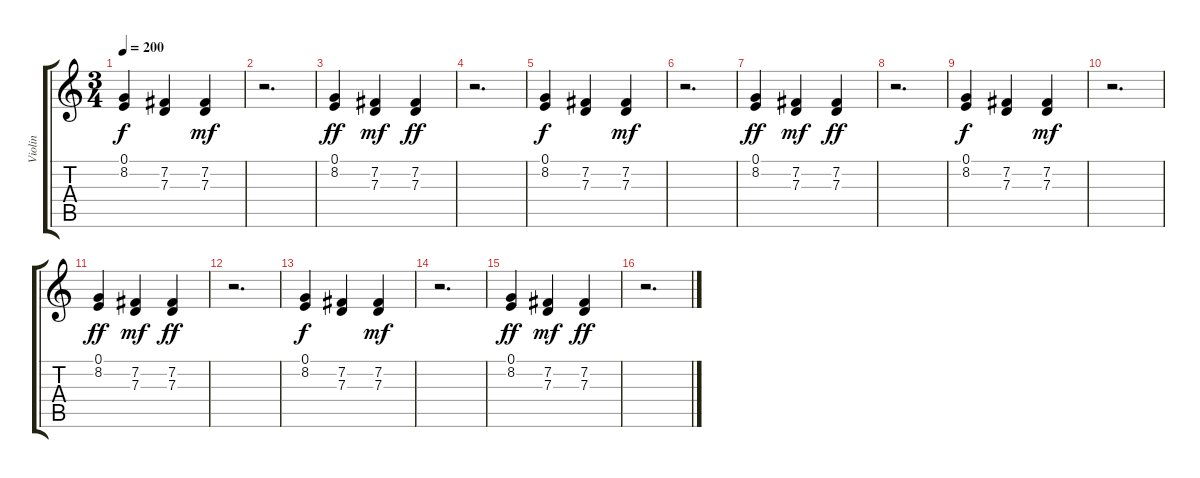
\track ("Violin" "Violin") {instrument stringensemble1}
\staff {score tabs}
\tuning (E4 B3 G3 D3 A2 E2) {hide}
\ts (3 4)
\tempo 200
\clef g2
\ks c
(0.1 8.2).4{dy f} (7.2 7.3).4 (7.2 7.3).4{dy mf} |
r.2{d} |
(0.1 8.2).4{dy ff} (7.2 7.3).4{dy mf} (7.2 7.3).4{dy ff} |
r.2{d} |
(0.1 8.2).4{dy f} (7.2 7.3).4 (7.2 7.3).4{dy mf} |
r.2{d} |
(0.1 8.2).4{dy ff} (7.2 7.3).4{dy mf} (7.2 7.3).4{dy ff} |
r.2{d} |
(0.1 8.2).4{dy f} (7.2 7.3).4 (7.2 7.3).4{dy mf} |
r.2{d} |
(0.1 8.2).4{dy ff volume 12} (7.2 7.3).4{dy mf volume 10} (7.2 7.3).4{dy ff} |
r.2{d} |
(0.1 8.2).4{dy f volume 8} (7.2 7.3).4{volume 7} (7.2 7.3).4{dy mf} |
r.2{d} |
(0.1 8.2).4{dy ff volume 5} (7.2 7.3).4{dy mf volume 4} (7.2 7.3).4{dy ff} |
r.2{d}
